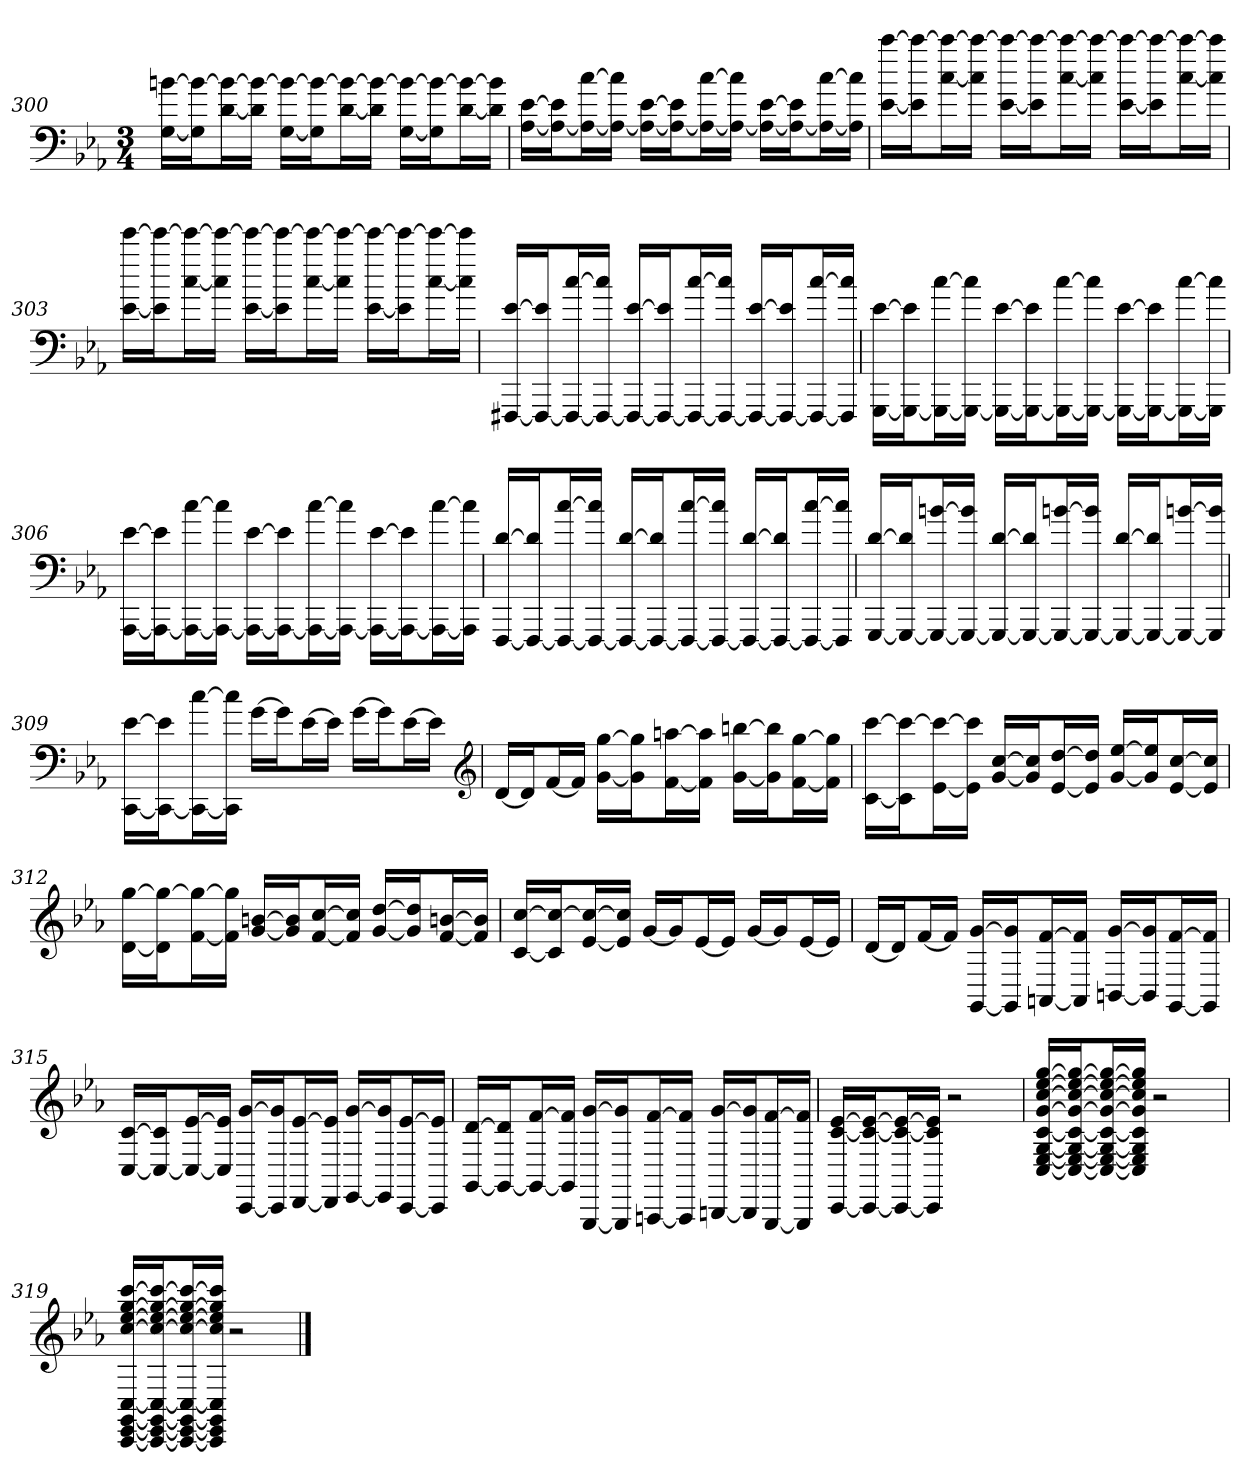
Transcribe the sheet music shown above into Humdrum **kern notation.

**kern
*part1
*staff1
*clefF4
*k[b-e-a-]
*M3/4
=300
[16G [16bnLL
16G] 16b_J
[16d 16b_L
16d] 16b_JJ
[16G 16b_LL
16G] 16b_J
[16d 16b_L
16d] 16b_JJ
[16G 16b_LL
16G] 16b_J
[16d 16b_L
16d] 16b]JJ
=301
[16A- [16e-LL
16A-_ 16e-]J
16A-_ [16ccL
16A-_ 16cc]JJ
16A-_ [16e-LL
16A-_ 16e-]J
16A-_ [16ccL
16A-_ 16cc]JJ
16A-_ [16e-LL
16A-_ 16e-]J
16A-_ [16ccL
16A-] 16cc]JJ
=302
[16e- [16cccLL
16e-] 16ccc_J
[16cc 16ccc_L
16cc] 16ccc_JJ
[16e- 16ccc_LL
16e-] 16ccc_J
[16cc 16ccc_L
16cc] 16ccc_JJ
[16e- 16ccc_LL
16e-] 16ccc_J
[16cc 16ccc_L
16cc] 16ccc]JJ
=303
[16e- [16eee-LL
16e-] 16eee-_J
[16cc 16eee-_L
16cc] 16eee-_JJ
[16e- 16eee-_LL
16e-] 16eee-_J
[16cc 16eee-_L
16cc] 16eee-_JJ
[16e- 16eee-_LL
16e-] 16eee-_J
[16cc 16eee-_L
16cc] 16eee-]JJ
=304
[16FFF#X [16e-LL
16FFF#_ 16e-]J
16FFF#_ [16ccL
16FFF#_ 16cc]JJ
16FFF#_ [16e-LL
16FFF#_ 16e-]J
16FFF#_ [16ccL
16FFF#_ 16cc]JJ
16FFF#_ [16e-LL
16FFF#_ 16e-]J
16FFF#_ [16ccL
16FFF#] 16cc]JJ
=305
[16GGG [16e-LL
16GGG_ 16e-]J
16GGG_ [16ccL
16GGG_ 16cc]JJ
16GGG_ [16e-LL
16GGG_ 16e-]J
16GGG_ [16ccL
16GGG_ 16cc]JJ
16GGG_ [16e-LL
16GGG_ 16e-]J
16GGG_ [16ccL
16GGG] 16cc]JJ
=306
[16AAA- [16e-LL
16AAA-_ 16e-]J
16AAA-_ [16ccL
16AAA-_ 16cc]JJ
16AAA-_ [16e-LL
16AAA-_ 16e-]J
16AAA-_ [16ccL
16AAA-_ 16cc]JJ
16AAA-_ [16e-LL
16AAA-_ 16e-]J
16AAA-_ [16ccL
16AAA-] 16cc]JJ
=307
[16FFF [16dLL
16FFF_ 16d]J
16FFF_ [16ccL
16FFF_ 16cc]JJ
16FFF_ [16dLL
16FFF_ 16d]J
16FFF_ [16ccL
16FFF_ 16cc]JJ
16FFF_ [16dLL
16FFF_ 16d]J
16FFF_ [16ccL
16FFF] 16cc]JJ
=308
[16GGG [16dLL
16GGG_ 16d]J
16GGG_ [16bnL
16GGG_ 16b]JJ
16GGG_ [16dLL
16GGG_ 16d]J
16GGG_ [16bnL
16GGG_ 16b]JJ
16GGG_ [16dLL
16GGG_ 16d]J
16GGG_ [16bnL
16GGG] 16b]JJ
=309
[16CC [16e-LL
16CC_ 16e-]J
16CC_ [16ccL
16CC] 16cc]JJ
[16gLL
16gJ]
[16e-L
16e-JJ]
[16gLL
16gJ]
[16e-L
16e-JJ]
*clefG2
=310
[16dLL
16dJ]
[16fL
16fJJ]
[16g [16ggLL
16g] 16gg]J
[16f [16aanL
16f] 16aa]JJ
[16g [16bbnLL
16g] 16bb]J
[16f [16ggL
16f] 16gg]JJ
=311
[16c [16cccLL
16c] 16ccc_J
[16e- 16ccc_L
16e-] 16ccc]JJ
[16g [16ccLL
16g] 16cc]J
[16e- [16ddL
16e-] 16dd]JJ
[16g [16ee-LL
16g] 16ee-]J
[16e- [16ccL
16e-] 16cc]JJ
=312
[16d [16ggLL
16d] 16gg_J
[16f 16gg_L
16f] 16gg]JJ
[16g [16bnLL
16g] 16b]J
[16f [16ccL
16f] 16cc]JJ
[16g [16ddLL
16g] 16dd]J
[16f [16bnL
16f] 16b]JJ
=313
[16c [16ccLL
16c] 16cc_J
[16e- 16cc_L
16e-] 16cc]JJ
[16gLL
16gJ]
[16e-L
16e-JJ]
[16gLL
16gJ]
[16e-L
16e-JJ]
=314
[16dLL
16dJ]
[16fL
16fJJ]
[16GG [16gLL
16GG] 16g]J
[16AAn [16fL
16AA] 16f]JJ
[16BBn [16gLL
16BB] 16g]J
[16GG [16fL
16GG] 16f]JJ
=315
[16C [16cLL
16C_ 16c]J
16C_ [16e-L
16C] 16e-]JJ
[16CC [16gLL
16CC] 16g]J
[16DD [16e-L
16DD] 16e-]JJ
[16EE- [16gLL
16EE-] 16g]J
[16CC [16e-L
16CC] 16e-]JJ
=316
[16GG [16dLL
16GG_ 16d]J
16GG_ [16fL
16GG] 16f]JJ
[16GGG [16gLL
16GGG] 16g]J
[16AAAn [16fL
16AAA] 16f]JJ
[16BBBn [16gLL
16BBB] 16g]J
[16GGG [16fL
16GGG] 16f]JJ
=317
[16CC [16c [16e-LL
16CC_ 16c_ 16e-_J
16CC_ 16c_ 16e-_L
16CC] 16c] 16e-]JJ
2r
=318
[16C [16E- [16G [16c [16g [16cc [16ee- [16ggLL
16C_ 16E-_ 16G_ 16c_ 16g_ 16cc_ 16ee-_ 16gg_J
16C_ 16E-_ 16G_ 16c_ 16g_ 16cc_ 16ee-_ 16gg_L
16C] 16E-] 16G] 16c] 16g] 16cc] 16ee-] 16gg]JJ
2r
=319
[16CC [16EE- [16GG [16C [16cc [16ee- [16gg [16cccLL
16CC_ 16EE-_ 16GG_ 16C_ 16cc_ 16ee-_ 16gg_ 16ccc_J
16CC_ 16EE-_ 16GG_ 16C_ 16cc_ 16ee-_ 16gg_ 16ccc_L
16CC] 16EE-] 16GG] 16C] 16cc] 16ee-] 16gg] 16ccc]JJ
2r
==
*-
